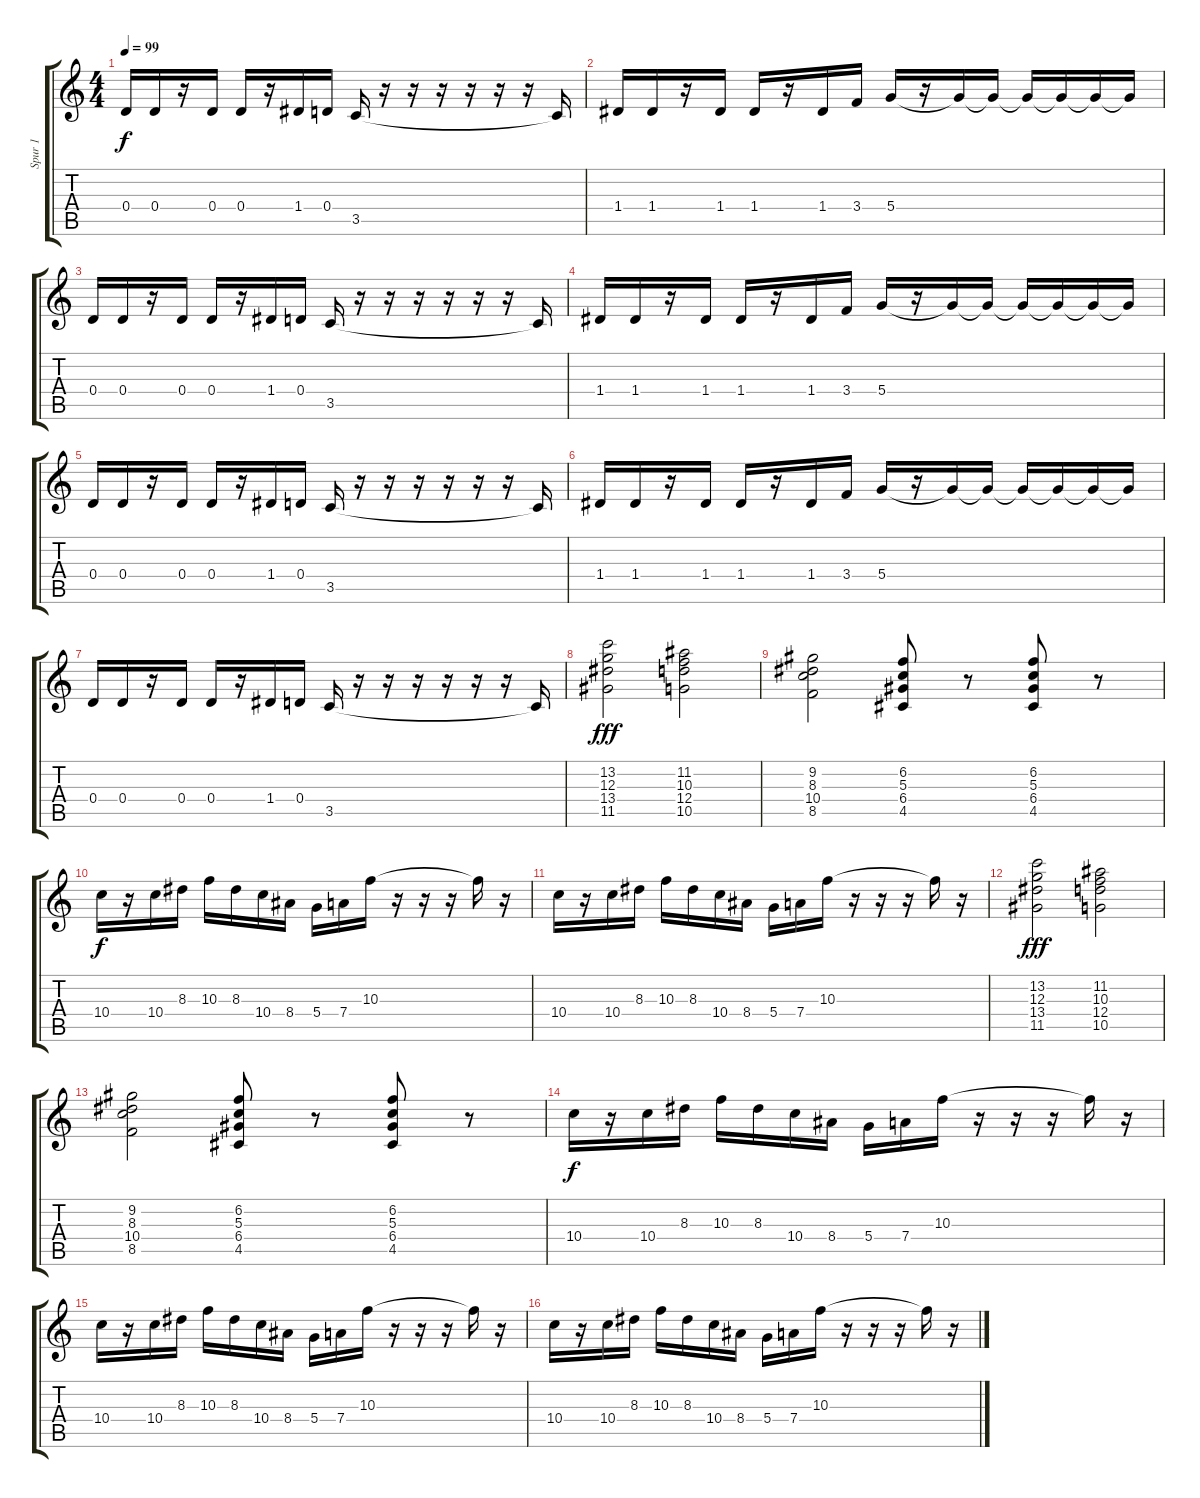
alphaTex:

\track ("Spur 1" "Spur 1") {instrument electricguitarclean}
\staff {score tabs}
\tuning (E4 B3 G3 D3 A2 E2) {hide}
\ts (4 4)
\tempo 99
\clef g2
\ks c
0.4.16{dy f} 0.4.16 r.16 0.4.16 0.4.16 r.16 1.4.16 0.4.16 3.5.16 r.16 r.16 r.16 r.16 r.16 r.16 3.5{t}.16 |
1.4.16 1.4.16 r.16 1.4.16 1.4.16 r.16 1.4.16 3.4.16 5.4.16 r.16 5.4{t}.16 5.4{t}.16 5.4{t}.16 5.4{t}.16 5.4{t}.16 5.4{t}.16 |
0.4.16 0.4.16 r.16 0.4.16 0.4.16 r.16 1.4.16 0.4.16 3.5.16 r.16 r.16 r.16 r.16 r.16 r.16 3.5{t}.16 |
1.4.16 1.4.16 r.16 1.4.16 1.4.16 r.16 1.4.16 3.4.16 5.4.16 r.16 5.4{t}.16 5.4{t}.16 5.4{t}.16 5.4{t}.16 5.4{t}.16 5.4{t}.16 |
0.4.16 0.4.16 r.16 0.4.16 0.4.16 r.16 1.4.16 0.4.16 3.5.16 r.16 r.16 r.16 r.16 r.16 r.16 3.5{t}.16 |
1.4.16 1.4.16 r.16 1.4.16 1.4.16 r.16 1.4.16 3.4.16 5.4.16 r.16 5.4{t}.16 5.4{t}.16 5.4{t}.16 5.4{t}.16 5.4{t}.16 5.4{t}.16 |
0.4.16 0.4.16 r.16 0.4.16 0.4.16 r.16 1.4.16 0.4.16 3.5.16 r.16 r.16 r.16 r.16 r.16 r.16 3.5{t}.16 |
(13.2 12.3 13.4 11.5).2{dy fff} (11.2 10.3 12.4 10.5).2 |
(9.2 8.3 10.4 8.5).2 (6.2 5.3 6.4 4.5).8 r.8 (6.2 5.3 6.4 4.5).8 r.8 |
10.4.16{dy f} r.16 10.4.16 8.3.16 10.3.16 8.3.16 10.4.16 8.4.16 5.4.16 7.4.16 10.3.16 r.16 r.16 r.16 10.3{t}.16 r.16 |
10.4.16 r.16 10.4.16 8.3.16 10.3.16 8.3.16 10.4.16 8.4.16 5.4.16 7.4.16 10.3.16 r.16 r.16 r.16 10.3{t}.16 r.16 |
(13.2 12.3 13.4 11.5).2{dy fff} (11.2 10.3 12.4 10.5).2 |
(9.2 8.3 10.4 8.5).2 (6.2 5.3 6.4 4.5).8 r.8 (6.2 5.3 6.4 4.5).8 r.8 |
10.4.16{dy f} r.16 10.4.16 8.3.16 10.3.16 8.3.16 10.4.16 8.4.16 5.4.16 7.4.16 10.3.16 r.16 r.16 r.16 10.3{t}.16 r.16 |
10.4.16 r.16 10.4.16 8.3.16 10.3.16 8.3.16 10.4.16 8.4.16 5.4.16 7.4.16 10.3.16 r.16 r.16 r.16 10.3{t}.16 r.16 |
10.4.16 r.16 10.4.16 8.3.16 10.3.16 8.3.16 10.4.16 8.4.16 5.4.16 7.4.16 10.3.16 r.16 r.16 r.16 10.3{t}.16 r.16
